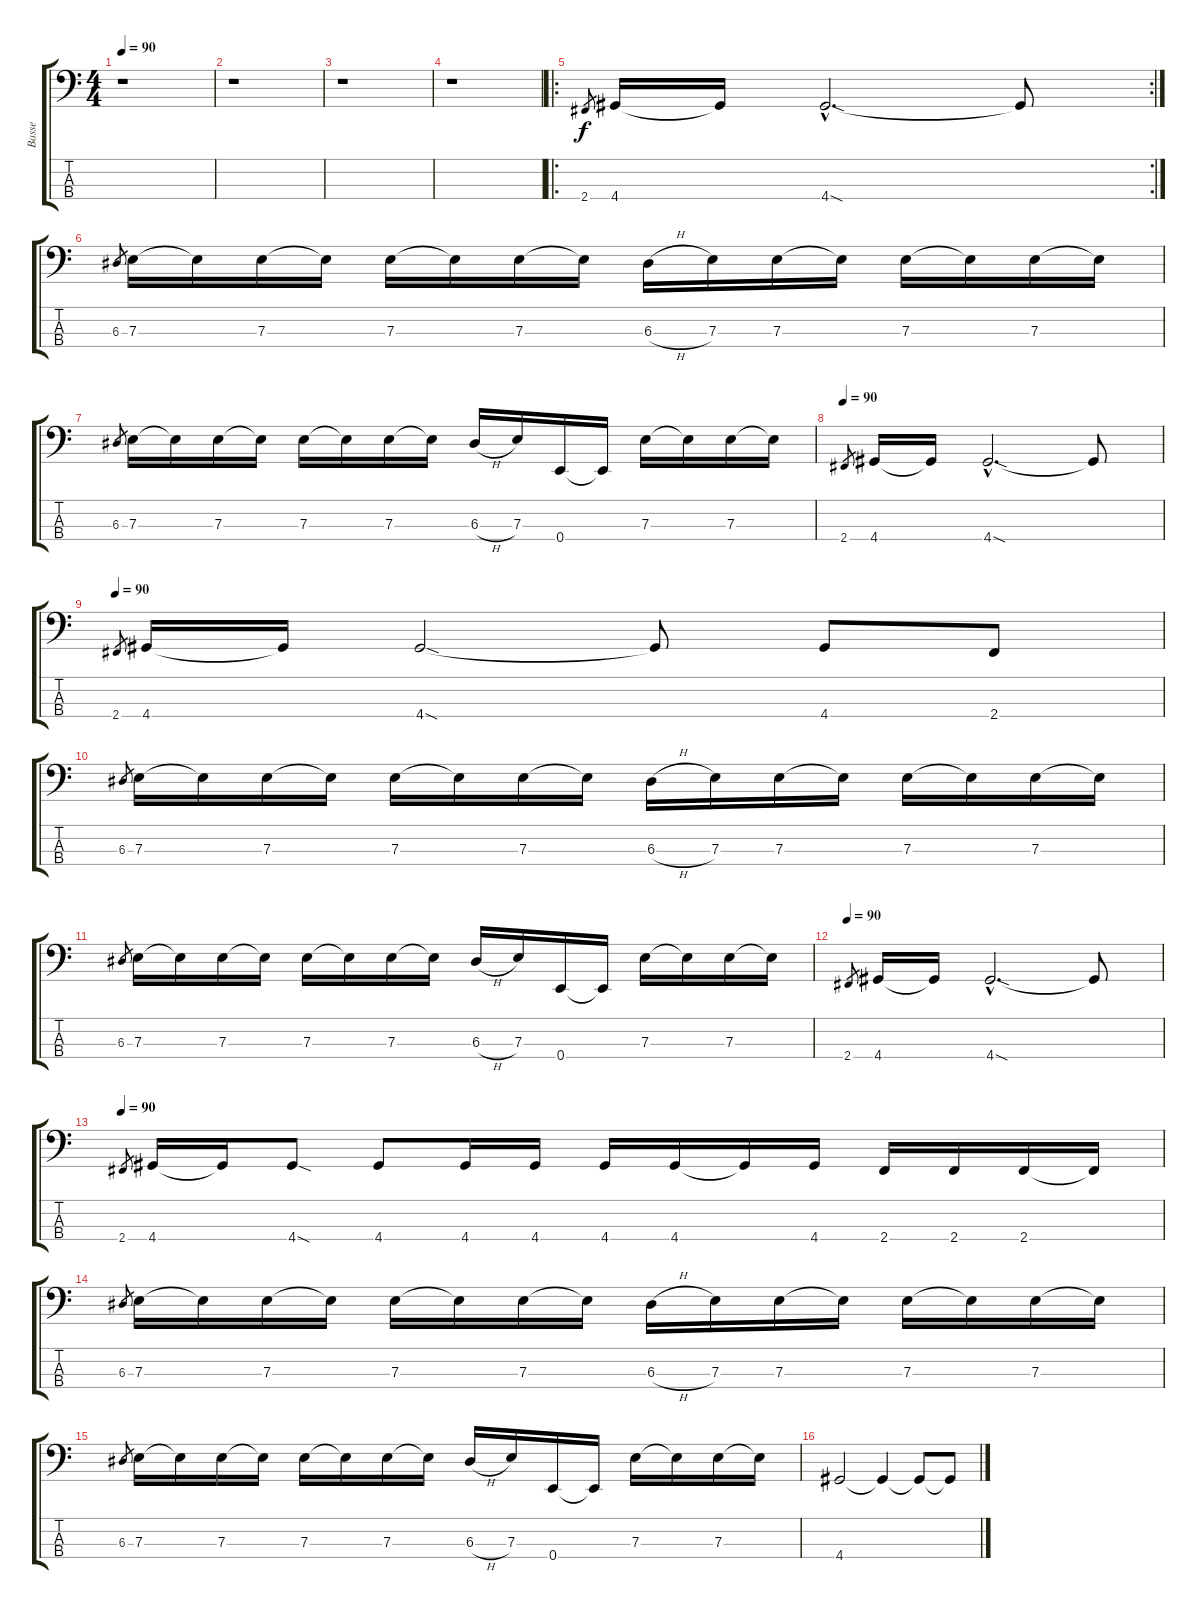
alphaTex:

\track ("Basse" "Basse") {instrument electricbasspick}
\staff {score tabs}
\tuning (G2 D2 A1 E1) {hide}
\ts (4 4)
\tempo 90
\clef f4
\ks c
r.1{dy f} |
r.1 |
r.1 |
r.1 |
\ro
\rc 2
2.4.8{gr} 4.4.16 4.4{t}.16 4.4{sod hac}.2{d} 4.4{t}.8 |
6.3.8{gr} 7.3.16 7.3{t}.16 7.3.16 7.3{t}.16 7.3.16 7.3{t}.16 7.3.16 7.3{t}.16 6.3{h}.16 7.3.16 7.3.16 7.3{t}.16 7.3.16 7.3{t}.16 7.3.16 7.3{t}.16 |
6.3.8{gr} 7.3.16 7.3{t}.16 7.3.16 7.3{t}.16 7.3.16 7.3{t}.16 7.3.16 7.3{t}.16 6.3{h}.16 7.3.16 0.4.16 0.4{t}.16 7.3.16 7.3{t}.16 7.3.16 7.3{t}.16 |
\tempo 90
2.4.8{gr} 4.4.16 4.4{t}.16 4.4{sod hac}.2{d} 4.4{t}.8 |
\tempo 90
2.4.8{gr} 4.4.16 4.4{t}.16 4.4{sod}.2 4.4{t}.8 4.4.8 2.4.8 |
6.3.8{gr} 7.3.16 7.3{t}.16 7.3.16 7.3{t}.16 7.3.16 7.3{t}.16 7.3.16 7.3{t}.16 6.3{h}.16 7.3.16 7.3.16 7.3{t}.16 7.3.16 7.3{t}.16 7.3.16 7.3{t}.16 |
6.3.8{gr} 7.3.16 7.3{t}.16 7.3.16 7.3{t}.16 7.3.16 7.3{t}.16 7.3.16 7.3{t}.16 6.3{h}.16 7.3.16 0.4.16 0.4{t}.16 7.3.16 7.3{t}.16 7.3.16 7.3{t}.16 |
\tempo 90
2.4.8{gr} 4.4.16 4.4{t}.16 4.4{sod hac}.2{d} 4.4{t}.8 |
\tempo 90
2.4.8{gr} 4.4.16 4.4{t}.16 4.4{sod}.8 4.4.8 4.4.16 4.4.16 4.4.16 4.4.16 4.4{t}.16 4.4.16 2.4.16 2.4.16 2.4.16 2.4{t}.16 |
6.3.8{gr} 7.3.16 7.3{t}.16 7.3.16 7.3{t}.16 7.3.16 7.3{t}.16 7.3.16 7.3{t}.16 6.3{h}.16 7.3.16 7.3.16 7.3{t}.16 7.3.16 7.3{t}.16 7.3.16 7.3{t}.16 |
6.3.8{gr} 7.3.16 7.3{t}.16 7.3.16 7.3{t}.16 7.3.16 7.3{t}.16 7.3.16 7.3{t}.16 6.3{h}.16 7.3.16 0.4.16 0.4{t}.16 7.3.16 7.3{t}.16 7.3.16 7.3{t}.16 |
4.4.2 4.4{t}.4 4.4{t}.8 4.4{t}.8
